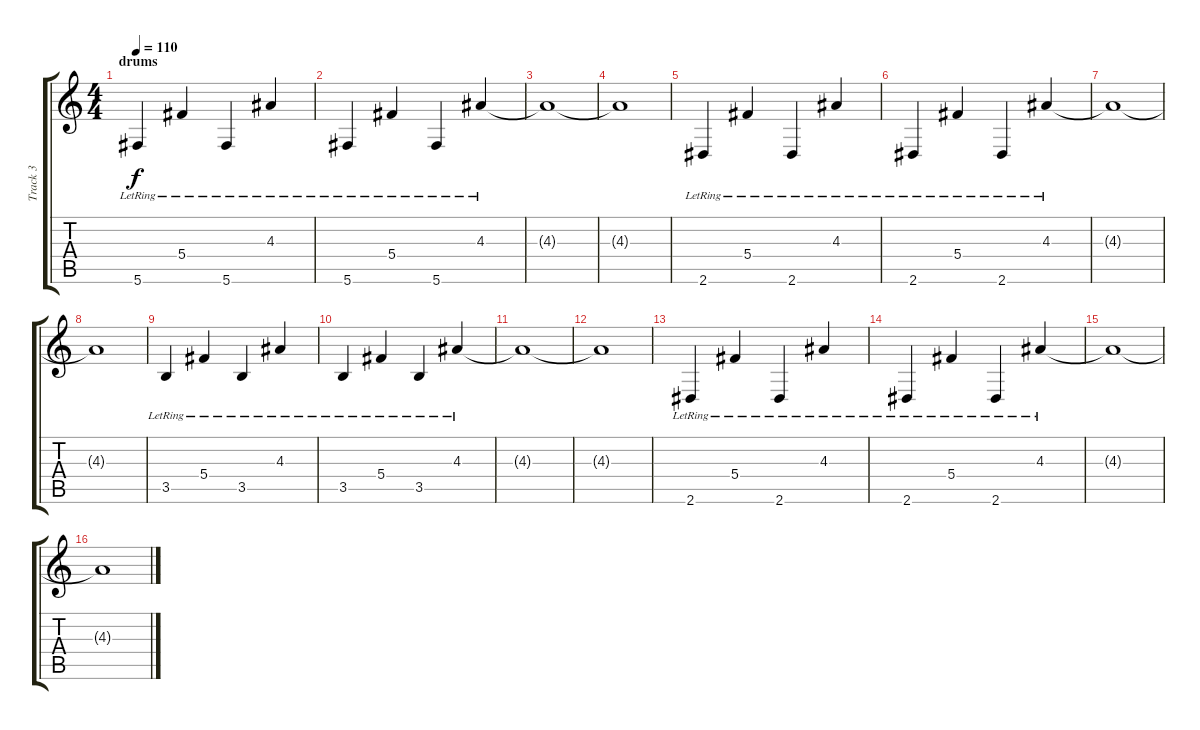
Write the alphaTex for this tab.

\track ("Track 3" "Track 3") {instrument electricguitarjazz}
\staff {score tabs}
\tuning (Eb4 Bb3 Gb3 Db3 Ab2 Db2) {hide}
\ts (4 4)
\section ("" "drums")
\tempo 110
\clef g2
\ks c
5.6{lr}.4{dy f} 5.4{lr}.4 5.6{lr}.4 4.3{lr}.4 |
5.6{lr}.4 5.4{lr}.4 5.6{lr}.4 4.3{lr}.4 |
4.3{t}.1 |
4.3{t}.1 |
2.6{lr}.4 5.4{lr}.4 2.6{lr}.4 4.3{lr}.4 |
2.6{lr}.4 5.4{lr}.4 2.6{lr}.4 4.3{lr}.4 |
4.3{t}.1 |
4.3{t}.1 |
3.5{lr}.4 5.4{lr}.4 3.5{lr}.4 4.3{lr}.4 |
3.5{lr}.4 5.4{lr}.4 3.5{lr}.4 4.3{lr}.4 |
4.3{t}.1 |
4.3{t}.1 |
2.6{lr}.4 5.4{lr}.4 2.6{lr}.4 4.3{lr}.4 |
2.6{lr}.4 5.4{lr}.4 2.6{lr}.4 4.3{lr}.4 |
4.3{t}.1 |
4.3{t}.1
